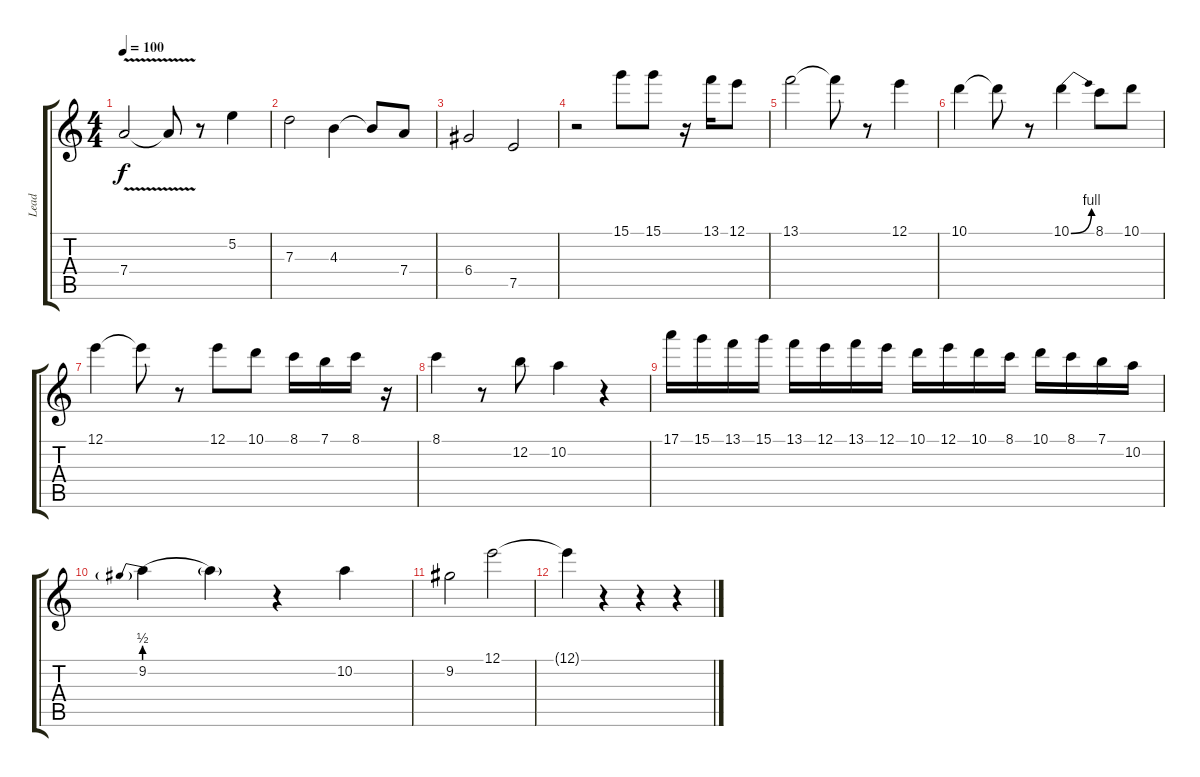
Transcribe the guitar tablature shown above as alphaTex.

\track ("Lead" "Lead") {instrument distortionguitar}
\staff {score tabs}
\tuning (E4 B3 G3 D3 A2 E2) {hide}
\ts (4 4)
\tempo 100
\clef g2
\ks c
7.4{v}.2{dy f} 7.4{t}.8 r.8 5.2.4 |
7.3.2 4.3.4 4.3{t}.8 7.4.8 |
6.4.2 7.5.2 |
r.2 15.1.8 15.1.8 r.16 13.1.16 12.1.8 |
13.1.2 13.1{t}.8 r.8 12.1.4 |
10.1.4 10.1{t}.8 r.8 10.1{be (bend 0 0 60 4)}.4 8.1.8 10.1.8 |
12.1.4 12.1{t}.8 r.8 12.1.8 10.1.8 8.1.16 7.1.16 8.1.16 r.16 |
8.1.4 r.8 12.2.8 10.2.4 r.4 |
17.1.16 15.1.16 13.1.16 15.1.16 13.1.16 12.1.16 13.1.16 12.1.16 10.1.16 12.1.16 10.1.16 8.1.16 10.1.16 8.1.16 7.1.16 10.2.16 |
9.2{be (prebend 0 2 60 2)}.4 9.2{t}.4 r.4 10.2.4 |
9.2.2 12.1.2 |
12.1{t}.4 r.4 r.4 r.4
